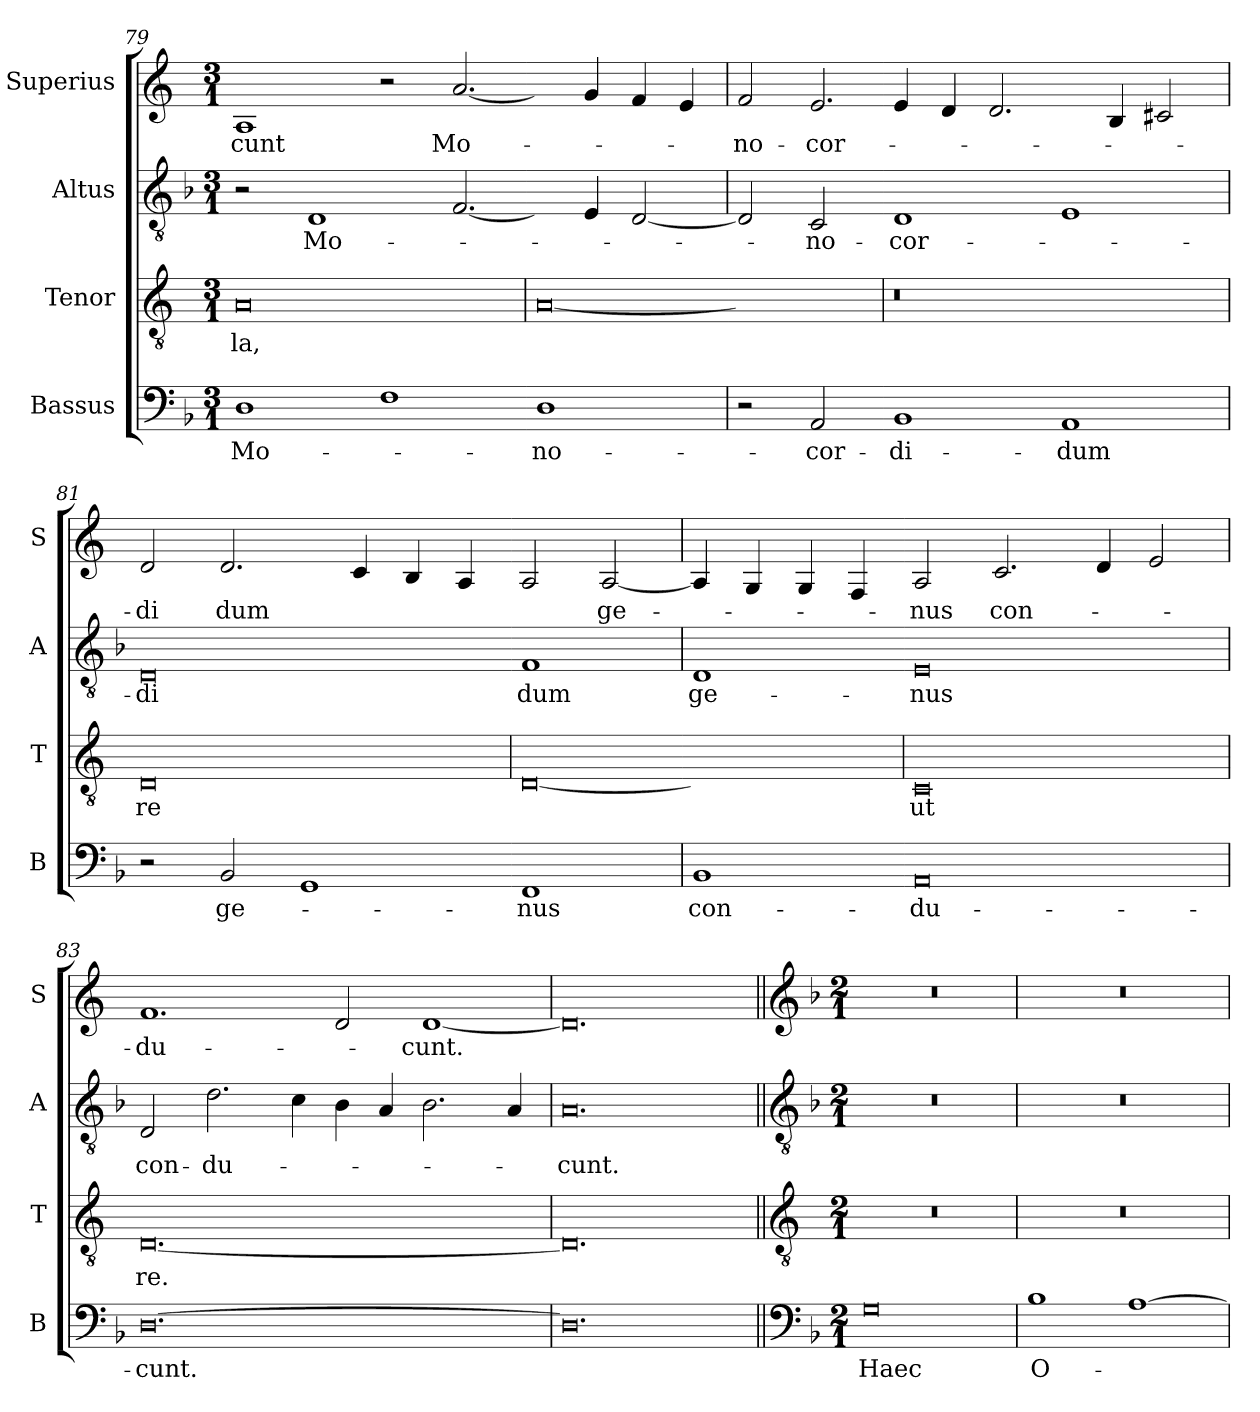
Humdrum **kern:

**kern	**text	**kern	**text	**kern	**text	**kern	**text
*part4	*part4	*part3	*part3	*part2	*part2	*part1	*part1
*staff4	*staff4	*staff3	*staff3	*staff2	*staff2	*staff1	*staff1
*I"Bassus	*	*I"Tenor	*	*I"Altus	*	*I"Superius	*
*I'B	*	*I'T	*	*I'A	*	*I'S	*
*clefF4	*	*clefGv2	*	*clefGv2	*	*clefG2	*
*k[b-]	*	*k[]	*	*k[b-]	*	*k[]	*
*M3/1	*	*M3/1	*	*M3/1	*	*M3/1	*
=79	=79	=79	=79	=79	=79	=79	=79
1D	Mo-	[y0A	la,	2r	.	1A	-cunt
.	.	.	.	1D	Mo-	.	.
1F	.	.	.	.	.	2r	.
!	!	!	!	!LO:N:vis=2.	!	!LO:N:vis=2.	!
.	.	.	.	[2F	.	[2a	Mo-
=-	=-	=	=-	=-	=-	=-	=-
!	!	!LO:N:vis=0	!	!	!	!	!
1D	-no-	1A_	.	4Fyy]	.	4ayy]	.
.	.	.	.	4E	.	4g	.
.	.	.	.	[2D	.	4f	.
.	.	.	.	.	.	4e	.
=80	=80	=80-	=80	=80	=80	=80	=80
2r	.	1Ayy]	.	2D]	.	2f	-no-
!	!	!	!	!	!	!LO:N:vis=2.	!
2AA	-cor-	.	.	2C	-no-	2e	-cor-
=-	=-	=	=-	=-	=-	=-	=-
1BB-	-di-	0r	.	1D	-cor-	4e	.
.	.	.	.	.	.	4d	.
.	.	.	.	.	.	2.d	.
1AA	-dum	.	.	1E	.	.	.
.	.	.	.	.	.	4B	.
.	.	.	.	.	.	2c#X	.
=81	=81	=81	=81	=81	=81	=81	=81
2r	.	[y0D	re	0D	-di	2d	-di
2BB-	ge-	.	.	.	.	2.d	dum
1GG	.	.	.	.	.	.	.
.	.	.	.	.	.	4c	.
.	.	.	.	.	.	4B	.
.	.	.	.	.	.	4A	.
=-	=-	=	=-	=-	=-	=-	=-
!	!	!LO:N:vis=0	!	!	!	!	!
1FF	-nus	1D_	.	1F	dum	2A	.
.	.	.	.	.	.	[2A	ge-
=82	=82	=82-	=82	=82	=82	=82	=82
1BB-	con-	1Dyy]	.	1D	ge-	4A]	.
.	.	.	.	.	.	4G	.
.	.	.	.	.	.	4G	.
.	.	.	.	.	.	4F	.
=-	=-	=	=-	=-	=-	=-	=-
0AA	-du-	0C	ut	0E	-nus	2A	-nus
.	.	.	.	.	.	2.c	con-
.	.	.	.	.	.	4d	.
.	.	.	.	.	.	2e	.
=83	=83	=83	=83	=83	=83	=83	=83
[0.D	-cunt.	[0.D	re.	2D	con-	1.f	-du-
.	.	.	.	2.d	-du-	.	.
.	.	.	.	4c	.	.	.
.	.	.	.	4B-	.	2d	.
.	.	.	.	4A	.	.	.
.	.	.	.	2.B-	.	[1d	-cunt.
.	.	.	.	4A	.	.	.
=84	=84	=84	=84	=84	=84	=84	=84
0.D]	.	0.D]	.	0.A	-cunt.	0.d]	.
!!LO:LB:g=z
=85||	=85||	=85||	=85||	=85||	=85||	=85||	=85||
*clefF4	*	*clefGv2	*	*clefGv2	*	*clefG2	*
*k[b-]	*	*k[]	*	*k[b-]	*	*k[b-]	*
*M2/1	*	*M2/1	*	*M2/1	*	*M2/1	*
0G	Haec	0r	.	0r	.	0r	.
=86	=86	=86	=86	=86	=86	=86	=86
1B-	O-	0r	.	0r	.	0r	.
[1A	.	.	.	.	.	.	.
=	=	=	=	=	=	=	=
*-	*-	*-	*-	*-	*-	*-	*-
